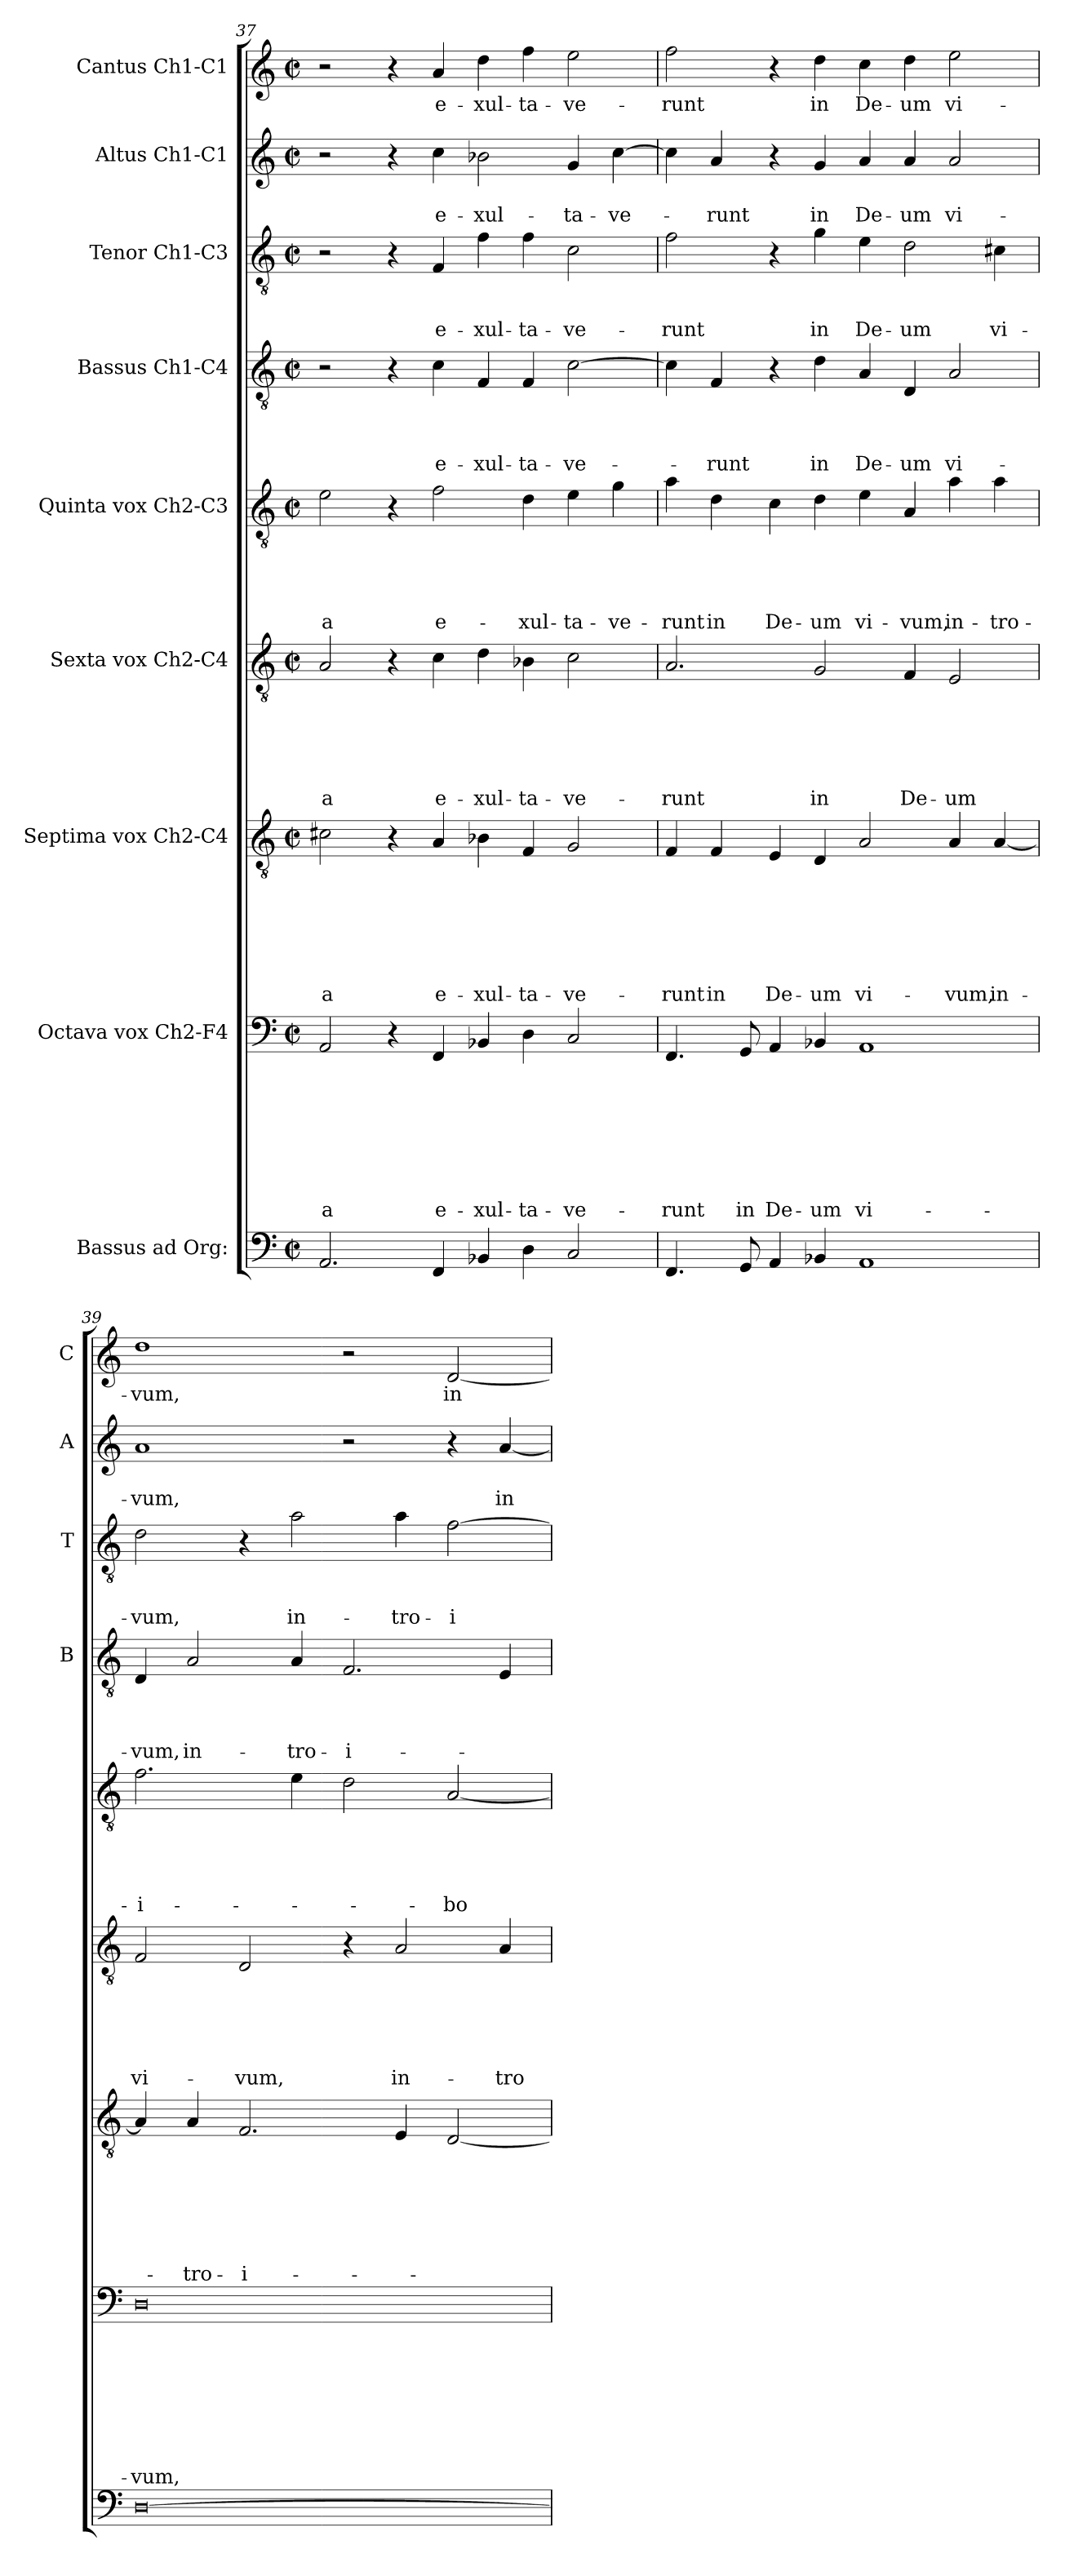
**kern	**kern	**text	**text	**text	**text	**text	**text	**text	**text	**kern	**text	**text	**text	**text	**text	**text	**text	**kern	**text	**text	**text	**text	**text	**text	**kern	**text	**text	**text	**text	**text	**kern	**text	**text	**text	**text	**kern	**text	**text	**text	**kern	**text	**text	**kern	**text
*part9	*part8	*part8	*part8	*part8	*part8	*part8	*part8	*part8	*part8	*part7	*part7	*part7	*part7	*part7	*part7	*part7	*part7	*part6	*part6	*part6	*part6	*part6	*part6	*part6	*part5	*part5	*part5	*part5	*part5	*part5	*part4	*part4	*part4	*part4	*part4	*part3	*part3	*part3	*part3	*part2	*part2	*part2	*part1	*part1
*staff9	*staff8	*staff8	*staff8	*staff8	*staff8	*staff8	*staff8	*staff8	*staff8	*staff7	*staff7	*staff7	*staff7	*staff7	*staff7	*staff7	*staff7	*staff6	*staff6	*staff6	*staff6	*staff6	*staff6	*staff6	*staff5	*staff5	*staff5	*staff5	*staff5	*staff5	*staff4	*staff4	*staff4	*staff4	*staff4	*staff3	*staff3	*staff3	*staff3	*staff2	*staff2	*staff2	*staff1	*staff1
*I"Bassus ad Org:	*I"Octava vox Ch2-F4	*	*	*	*	*	*	*	*	*I"Septima vox Ch2-C4	*	*	*	*	*	*	*	*I"Sexta vox Ch2-C4	*	*	*	*	*	*	*I"Quinta vox Ch2-C3	*	*	*	*	*	*I"Bassus Ch1-C4	*	*	*	*	*I"Tenor Ch1-C3	*	*	*	*I"Altus Ch1-C1	*	*	*I"Cantus Ch1-C1	*
*	*	*	*	*	*	*	*	*	*	*	*	*	*	*	*	*	*	*	*	*	*	*	*	*	*	*	*	*	*	*	*I'B	*	*	*	*	*I'T	*	*	*	*I'A	*	*	*I'C	*
*clefF4	*clefF4	*	*	*	*	*	*	*	*	*clefGv2	*	*	*	*	*	*	*	*clefGv2	*	*	*	*	*	*	*clefGv2	*	*	*	*	*	*clefGv2	*	*	*	*	*clefGv2	*	*	*	*clefG2	*	*	*clefG2	*
*k[]	*k[]	*	*	*	*	*	*	*	*	*k[]	*	*	*	*	*	*	*	*k[]	*	*	*	*	*	*	*k[]	*	*	*	*	*	*k[]	*	*	*	*	*k[]	*	*	*	*k[]	*	*	*k[]	*
*C:	*C:	*	*	*	*	*	*	*	*	*C:	*	*	*	*	*	*	*	*C:	*	*	*	*	*	*	*C:	*	*	*	*	*	*C:	*	*	*	*	*C:	*	*	*	*C:	*	*	*C:	*
*M2/2	*M2/2	*	*	*	*	*	*	*	*	*M2/2	*	*	*	*	*	*	*	*M2/2	*	*	*	*	*	*	*M2/2	*	*	*	*	*	*M2/2	*	*	*	*	*M2/2	*	*	*	*M2/2	*	*	*M2/2	*
*met(c|)	*met(c|)	*	*	*	*	*	*	*	*	*met(c|)	*	*	*	*	*	*	*	*met(c|)	*	*	*	*	*	*	*met(c|)	*	*	*	*	*	*met(c|)	*	*	*	*	*met(c|)	*	*	*	*met(c|)	*	*	*met(c|)	*
=37	=37	=37	=37	=37	=37	=37	=37	=37	=37	=37	=37	=37	=37	=37	=37	=37	=37	=37	=37	=37	=37	=37	=37	=37	=37	=37	=37	=37	=37	=37	=37	=37	=37	=37	=37	=37	=37	=37	=37	=37	=37	=37	=37	=37
!	!	!	!	!	!	!	!	!	!LO:LY:b	!	!	!	!	!	!	!	!LO:LY:b	!	!	!	!	!	!	!LO:LY:b	!	!	!	!	!	!LO:LY:b	!	!	!	!	!	!	!	!	!	!	!	!	!	!
2.AA/	2AA/	.	.	.	.	.	.	.	-a	2c#X\	.	.	.	.	.	.	-a	2A/	.	.	.	.	.	-a	2e\	.	.	.	.	-a	2r	.	.	.	.	2r	.	.	.	2r	.	.	2r	.
.	4r	.	.	.	.	.	.	.	.	4r	.	.	.	.	.	.	.	4r	.	.	.	.	.	.	4r	.	.	.	.	.	4r	.	.	.	.	4r	.	.	.	4r	.	.	4r	.
!	!	!	!	!	!	!	!	!	!LO:LY:b	!	!	!	!	!	!	!	!LO:LY:b	!	!	!	!	!	!	!LO:LY:b	!	!	!	!	!	!LO:LY:b	!	!	!	!	!LO:LY:b	!	!	!	!LO:LY:b	!	!	!LO:LY:b	!	!LO:LY:b
4FF/	4FF/	.	.	.	.	.	.	.	e-	4A/	.	.	.	.	.	.	e-	4c\	.	.	.	.	.	e-	2f\	.	.	.	.	e-	4c\	.	.	.	e-	4F/	.	.	e-	4cc\	.	e-	4a/	e-
!	!	!	!	!	!	!	!	!	!LO:LY:b	!	!	!	!	!	!	!	!LO:LY:b	!	!	!	!	!	!	!LO:LY:b	!	!	!	!	!	!	!	!	!	!	!LO:LY:b	!	!	!	!LO:LY:b	!	!	!LO:LY:b	!	!LO:LY:b
4BB-X/	4BB-X/	.	.	.	.	.	.	.	-xul-	4B-X\	.	.	.	.	.	.	-xul-	4d\	.	.	.	.	.	-xul-	.	.	.	.	.	.	4F/	.	.	.	-xul-	4f\	.	.	-xul-	2b-X\	.	-xul-	4dd\	-xul-
!	!	!	!	!	!	!	!	!	!LO:LY:b	!	!	!	!	!	!	!	!LO:LY:b	!	!	!	!	!	!	!LO:LY:b	!	!	!	!	!	!LO:LY:b	!	!	!	!	!LO:LY:b	!	!	!	!LO:LY:b	!	!	!	!	!LO:LY:b
4D\	4D\	.	.	.	.	.	.	.	-ta-	4F/	.	.	.	.	.	.	-ta-	4B-X\	.	.	.	.	.	-ta-	4d\	.	.	.	.	-xul-	4F/	.	.	.	-ta-	4f\	.	.	-ta-	.	.	.	4ff\	-ta-
!	!	!	!	!	!	!	!	!	!LO:LY:b	!	!	!	!	!	!	!	!LO:LY:b	!	!	!	!	!	!	!LO:LY:b	!	!	!	!	!	!LO:LY:b	!	!	!	!	!LO:LY:b	!	!	!	!LO:LY:b	!	!	!LO:LY:b	!	!LO:LY:b
2C/	2C/	.	.	.	.	.	.	.	-ve-	2G/	.	.	.	.	.	.	-ve-	2c\	.	.	.	.	.	-ve-	4e\	.	.	.	.	-ta-	[2c\	.	.	.	-ve-	2c\	.	.	-ve-	4g/	.	-ta-	2ee\	-ve-
!	!	!	!	!	!	!	!	!	!	!	!	!	!	!	!	!	!	!	!	!	!	!	!	!	!	!	!	!	!	!LO:LY:b	!	!	!	!	!	!	!	!	!	!	!	!LO:LY:b	!	!
.	.	.	.	.	.	.	.	.	.	.	.	.	.	.	.	.	.	.	.	.	.	.	.	.	4g\	.	.	.	.	-ve-	.	.	.	.	.	.	.	.	.	[4cc\	.	-ve-	.	.
=38	=38	=38	=38	=38	=38	=38	=38	=38	=38	=38	=38	=38	=38	=38	=38	=38	=38	=38	=38	=38	=38	=38	=38	=38	=38	=38	=38	=38	=38	=38	=38	=38	=38	=38	=38	=38	=38	=38	=38	=38	=38	=38	=38	=38
!	!	!	!	!	!	!	!	!	!LO:LY:b	!	!	!	!	!	!	!	!LO:LY:b	!	!	!	!	!	!	!LO:LY:b	!	!	!	!	!	!LO:LY:b	!	!	!	!	!	!	!	!	!LO:LY:b	!	!	!	!	!LO:LY:b
4.FF/	4.FF/	.	.	.	.	.	.	.	-runt	4F/	.	.	.	.	.	.	-runt	2.A/	.	.	.	.	.	-runt	4a\	.	.	.	.	-runt	4c\]	.	.	.	.	2f\	.	.	-runt	4cc\]	.	.	2ff\	-runt
!	!	!	!	!	!	!	!	!	!	!	!	!	!	!	!	!	!LO:LY:b	!	!	!	!	!	!	!	!	!	!	!	!	!LO:LY:b	!	!	!	!	!LO:LY:b	!	!	!	!	!	!	!LO:LY:b	!	!
.	.	.	.	.	.	.	.	.	.	4F/	.	.	.	.	.	.	in	.	.	.	.	.	.	.	4d\	.	.	.	.	in	4F/	.	.	.	-runt	.	.	.	.	4a/	.	-runt	.	.
!	!	!	!	!	!	!	!	!	!LO:LY:b	!	!	!	!	!	!	!	!	!	!	!	!	!	!	!	!	!	!	!	!	!	!	!	!	!	!	!	!	!	!	!	!	!	!	!
8GG/	8GG/	.	.	.	.	.	.	.	in	.	.	.	.	.	.	.	.	.	.	.	.	.	.	.	.	.	.	.	.	.	.	.	.	.	.	.	.	.	.	.	.	.	.	.
!	!	!	!	!	!	!	!	!	!LO:LY:b	!	!	!	!	!	!	!	!LO:LY:b	!	!	!	!	!	!	!	!	!	!	!	!	!LO:LY:b	!	!	!	!	!	!	!	!	!	!	!	!	!	!
4AA/	4AA/	.	.	.	.	.	.	.	De-	4E/	.	.	.	.	.	.	De-	.	.	.	.	.	.	.	4c\	.	.	.	.	De-	4r	.	.	.	.	4r	.	.	.	4r	.	.	4r	.
!	!	!	!	!	!	!	!	!	!LO:LY:b	!	!	!	!	!	!	!	!LO:LY:b	!	!	!	!	!	!	!LO:LY:b	!	!	!	!	!	!LO:LY:b	!	!	!	!	!LO:LY:b	!	!	!	!LO:LY:b	!	!	!LO:LY:b	!	!LO:LY:b
4BB-X/	4BB-X/	.	.	.	.	.	.	.	-um	4D/	.	.	.	.	.	.	-um	2G/	.	.	.	.	.	in	4d\	.	.	.	.	-um	4d\	.	.	.	in	4g\	.	.	in	4g/	.	in	4dd\	in
!	!	!	!	!	!	!	!	!	!LO:LY:b	!	!	!	!	!	!	!	!LO:LY:b	!	!	!	!	!	!	!	!	!	!	!	!	!LO:LY:b	!	!	!	!	!LO:LY:b	!	!	!	!LO:LY:b	!	!	!LO:LY:b	!	!LO:LY:b
1AA	1AA	.	.	.	.	.	.	.	vi-	2A/	.	.	.	.	.	.	vi-	.	.	.	.	.	.	.	4e\	.	.	.	.	vi-	4A/	.	.	.	De-	4e\	.	.	De-	4a/	.	De-	4cc\	De-
!	!	!	!	!	!	!	!	!	!	!	!	!	!	!	!	!	!	!	!	!	!	!	!	!LO:LY:b	!	!	!	!	!	!LO:LY:b	!	!	!	!	!LO:LY:b	!	!	!	!LO:LY:b	!	!	!LO:LY:b	!	!LO:LY:b
.	.	.	.	.	.	.	.	.	.	.	.	.	.	.	.	.	.	4F/	.	.	.	.	.	De-	4A/	.	.	.	.	-vum,	4D/	.	.	.	-um	2d\	.	.	-um	4a/	.	-um	4dd\	-um
!	!	!	!	!	!	!	!	!	!	!	!	!	!	!	!	!	!LO:LY:b	!	!	!	!	!	!	!LO:LY:b	!	!	!	!	!	!LO:LY:b	!	!	!	!	!LO:LY:b	!	!	!	!	!	!	!LO:LY:b	!	!LO:LY:b
.	.	.	.	.	.	.	.	.	.	4A/	.	.	.	.	.	.	-vum,	2E/	.	.	.	.	.	-um	4a\	.	.	.	.	in-	2A/	.	.	.	vi-	.	.	.	.	2a/	.	vi-	2ee\	vi-
!	!	!	!	!	!	!	!	!	!	!	!	!	!	!	!	!	!LO:LY:b	!	!	!	!	!	!	!	!	!	!	!	!	!LO:LY:b	!	!	!	!	!	!	!	!	!LO:LY:b	!	!	!	!	!
.	.	.	.	.	.	.	.	.	.	[4A/	.	.	.	.	.	.	in-	.	.	.	.	.	.	.	4a\	.	.	.	.	-tro-	.	.	.	.	.	4c#X\	.	.	vi-	.	.	.	.	.
=39	=39	=39	=39	=39	=39	=39	=39	=39	=39	=39	=39	=39	=39	=39	=39	=39	=39	=39	=39	=39	=39	=39	=39	=39	=39	=39	=39	=39	=39	=39	=39	=39	=39	=39	=39	=39	=39	=39	=39	=39	=39	=39	=39	=39
!	!	!	!	!	!	!	!	!	!LO:LY:b	!	!	!	!	!	!	!	!	!	!	!	!	!	!	!LO:LY:b	!	!	!	!	!	!LO:LY:b	!	!	!	!	!LO:LY:b	!	!	!	!LO:LY:b	!	!	!LO:LY:b	!	!LO:LY:b
[0D	0D	.	.	.	.	.	.	.	-vum,	4A/]	.	.	.	.	.	.	.	2F/	.	.	.	.	.	vi-	2.f\	.	.	.	.	-i-	4D/	.	.	.	-vum,	2d\	.	.	-vum,	1a	.	-vum,	1dd	-vum,
!	!	!	!	!	!	!	!	!	!	!	!	!	!	!	!	!	!LO:LY:b	!	!	!	!	!	!	!	!	!	!	!	!	!	!	!	!	!	!LO:LY:b	!	!	!	!	!	!	!	!	!
.	.	.	.	.	.	.	.	.	.	4A/	.	.	.	.	.	.	-tro-	.	.	.	.	.	.	.	.	.	.	.	.	.	2A/	.	.	.	in-	.	.	.	.	.	.	.	.	.
!	!	!	!	!	!	!	!	!	!	!	!	!	!	!	!	!	!LO:LY:b	!	!	!	!	!	!	!LO:LY:b	!	!	!	!	!	!	!	!	!	!	!	!	!	!	!	!	!	!	!	!
.	.	.	.	.	.	.	.	.	.	2.F/	.	.	.	.	.	.	-i-	2D/	.	.	.	.	.	-vum,	.	.	.	.	.	.	.	.	.	.	.	4r	.	.	.	.	.	.	.	.
!	!	!	!	!	!	!	!	!	!	!	!	!	!	!	!	!	!	!	!	!	!	!	!	!	!	!	!	!	!	!	!	!	!	!	!LO:LY:b	!	!	!	!LO:LY:b	!	!	!	!	!
.	.	.	.	.	.	.	.	.	.	.	.	.	.	.	.	.	.	.	.	.	.	.	.	.	4e\	.	.	.	.	.	4A/	.	.	.	-tro-	2a\	.	.	in-	.	.	.	.	.
!	!	!	!	!	!	!	!	!	!	!	!	!	!	!	!	!	!	!	!	!	!	!	!	!	!	!	!	!	!	!	!	!	!	!	!LO:LY:b	!	!	!	!	!	!	!	!	!
.	.	.	.	.	.	.	.	.	.	.	.	.	.	.	.	.	.	4r	.	.	.	.	.	.	2d\	.	.	.	.	.	2.F/	.	.	.	-i-	.	.	.	.	2r	.	.	2r	.
!	!	!	!	!	!	!	!	!	!	!	!	!	!	!	!	!	!	!	!	!	!	!	!	!LO:LY:b	!	!	!	!	!	!	!	!	!	!	!	!	!	!	!LO:LY:b	!	!	!	!	!
.	.	.	.	.	.	.	.	.	.	4E/	.	.	.	.	.	.	.	2A/	.	.	.	.	.	in-	.	.	.	.	.	.	.	.	.	.	.	4a\	.	.	-tro-	.	.	.	.	.
!	!	!	!	!	!	!	!	!	!	!	!	!	!	!	!	!	!	!	!	!	!	!	!	!	!	!	!	!	!	!LO:LY:b	!	!	!	!	!	!	!	!	!LO:LY:b	!	!	!	!	!LO:LY:b
.	.	.	.	.	.	.	.	.	.	[2D/	.	.	.	.	.	.	.	.	.	.	.	.	.	.	[2A/	.	.	.	.	-bo	.	.	.	.	.	[2f\	.	.	-i-	4r	.	.	[2d/	in-
!	!	!	!	!	!	!	!	!	!	!	!	!	!	!	!	!	!	!	!	!	!	!	!	!LO:LY:b	!	!	!	!	!	!	!	!	!	!	!	!	!	!	!	!	!	!LO:LY:b	!	!
.	.	.	.	.	.	.	.	.	.	.	.	.	.	.	.	.	.	4A/	.	.	.	.	.	-tro-	.	.	.	.	.	.	4E/	.	.	.	.	.	.	.	.	[4a/	.	in-	.	.
=	=	=	=	=	=	=	=	=	=	=	=	=	=	=	=	=	=	=	=	=	=	=	=	=	=	=	=	=	=	=	=	=	=	=	=	=	=	=	=	=	=	=	=	=
*-	*-	*-	*-	*-	*-	*-	*-	*-	*-	*-	*-	*-	*-	*-	*-	*-	*-	*-	*-	*-	*-	*-	*-	*-	*-	*-	*-	*-	*-	*-	*-	*-	*-	*-	*-	*-	*-	*-	*-	*-	*-	*-	*-	*-
